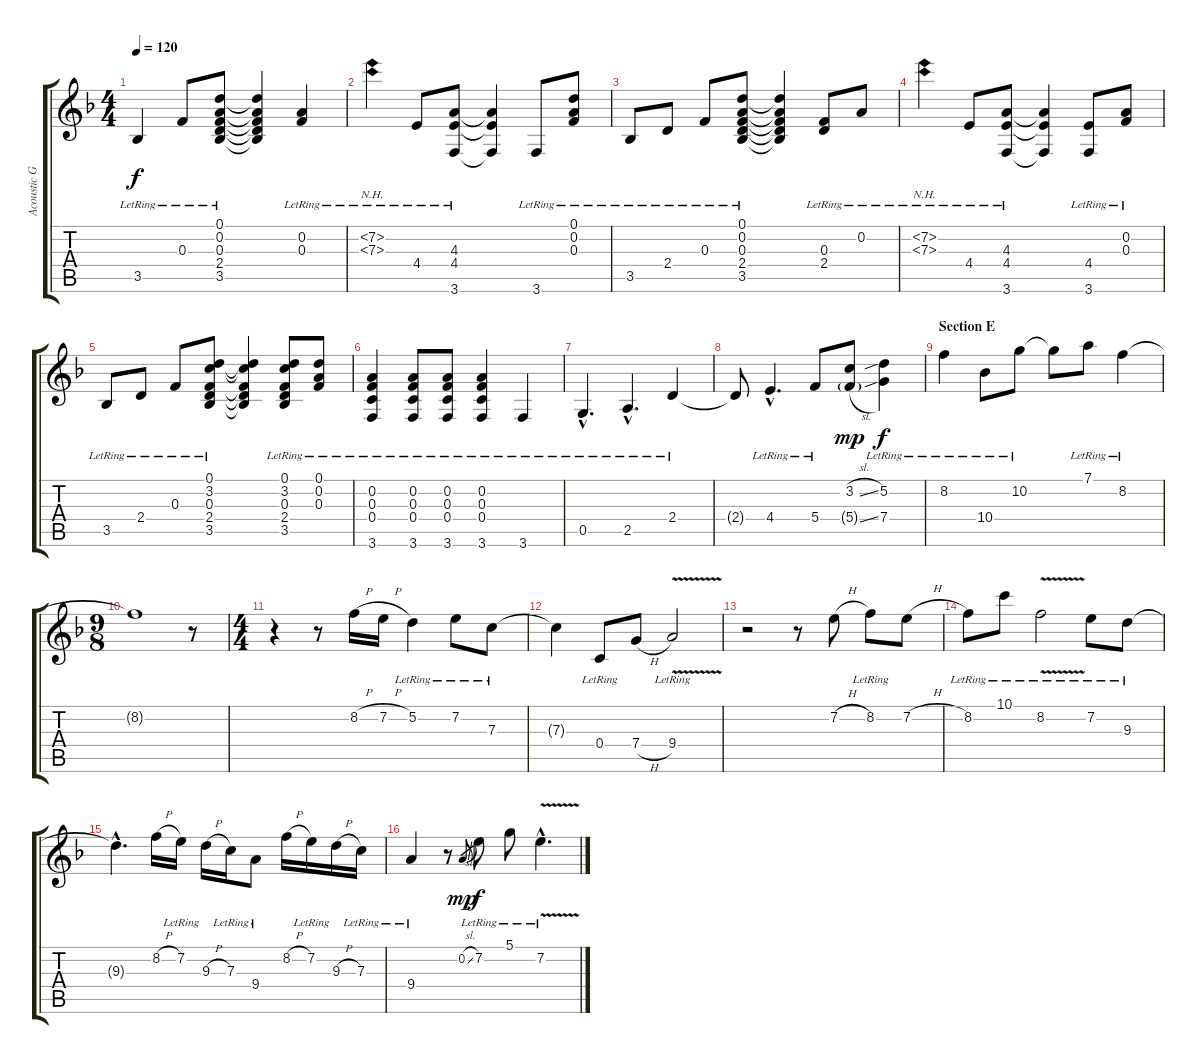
\track ("Acoustic Guitar 1 (Full Step Down)" "Acoustic G") {instrument acousticguitarnylon}
\staff {score tabs}
\tuning (D4 A3 F3 C3 G2 D2) {hide}
\ts (4 4)
\tempo 120
\clef g2
\ks f
3.5{lr}.4{dy f} 0.3{lr}.8 (0.1{lr} 0.2{lr} 0.3{lr} 2.4{lr} 3.5{lr}).8 (0.1{t} 0.2{t} 0.3{t} 2.4{t} 3.5{t}).4 (0.2{lr} 0.3{lr}).4 |
(7.2{nh lr} 7.3{nh lr}).4 4.4{lr}.8 (4.3{lr} 4.4{lr} 3.6{lr}).8 (4.3{t} 4.4{t} 3.6{t}).4 3.6{lr}.8 (0.1{lr} 0.2{lr} 0.3{lr}).8 |
3.5{lr}.8 2.4{lr}.8 0.3{lr}.8 (0.1{lr} 0.2{lr} 0.3{lr} 2.4{lr} 3.5{lr}).8 (0.1{t} 0.2{t} 0.3{t} 2.4{t} 3.5{t}).4 (0.3{lr} 2.4{lr}).8 0.2{lr}.8 |
(7.2{nh lr} 7.3{nh lr}).4 4.4{lr}.8 (4.3{lr} 4.4{lr} 3.6{lr}).8 (4.3{t} 4.4{t} 3.6{t}).4 (4.4{lr} 3.6{lr}).8 (0.2{lr} 0.3{lr}).8 |
3.5{lr}.8 2.4{lr}.8 0.3{lr}.8 (0.1{lr} 3.2{lr} 0.3{lr} 2.4{lr} 3.5{lr}).8 (0.1{t} 3.2{t} 0.3{t} 2.4{t} 3.5{t}).4 (0.1{lr} 3.2{lr} 0.3{lr} 2.4{lr} 3.5{lr}).8 (0.1{lr} 0.2{lr} 0.3{lr}).8 |
(0.2{lr} 0.3{lr} 0.4{lr} 3.6{lr}).4 (0.2 0.3 0.4 3.6{lr}).8 (0.2{lr} 0.3{lr} 0.4{lr} 3.6{lr}).8 (0.2{lr} 0.3{lr} 0.4{lr} 3.6).4 3.6{lr}.4 |
0.5{hac lr}.4{d} 2.5{hac lr}.4{d} 2.4{lr}.4 |
2.4{t}.8 4.4{hac lr}.4{d} 5.4{lr}.8 (3.2{sl} 5.4{sl g}).8{dy mp} (5.2{lr} 7.4{lr}).4{dy f} |
\section ("" "Section E")
8.2{lr}.4 10.4{lr}.8 10.2{lr}.8 10.2{t}.8 7.1{lr}.8 8.2{lr}.4 |
\ts (9 8)
8.2{t}.1 r.8 |
\ts (4 4)
r.4 r.8 8.2{h}.16 7.2{h}.16 5.2{lr}.4 7.2{lr}.8 7.3{lr}.8 |
7.3{t}.4 0.4{lr}.8 7.4{h}.8 9.4{v lr}.2 |
r.2 r.8 7.2{h}.8 8.2{lr}.8 7.2{h}.8 |
8.2{lr}.8 10.1{lr}.8 8.2{v lr}.2 7.2{lr}.8 9.3{lr}.8 |
9.3{hac t}.4{d} 8.2{h}.16 7.2{lr}.16 9.3{h}.16 7.3{lr}.16 9.4{lr}.8 8.2{h}.16 7.2{lr}.16 9.3{h}.16 7.3{lr}.16 |
9.4{lr}.4 r.8 0.2{sl}.8{gr dy mp} 7.2{lr}.8{dy f} 5.1{lr}.8 7.2{v hac lr}.4{d}
